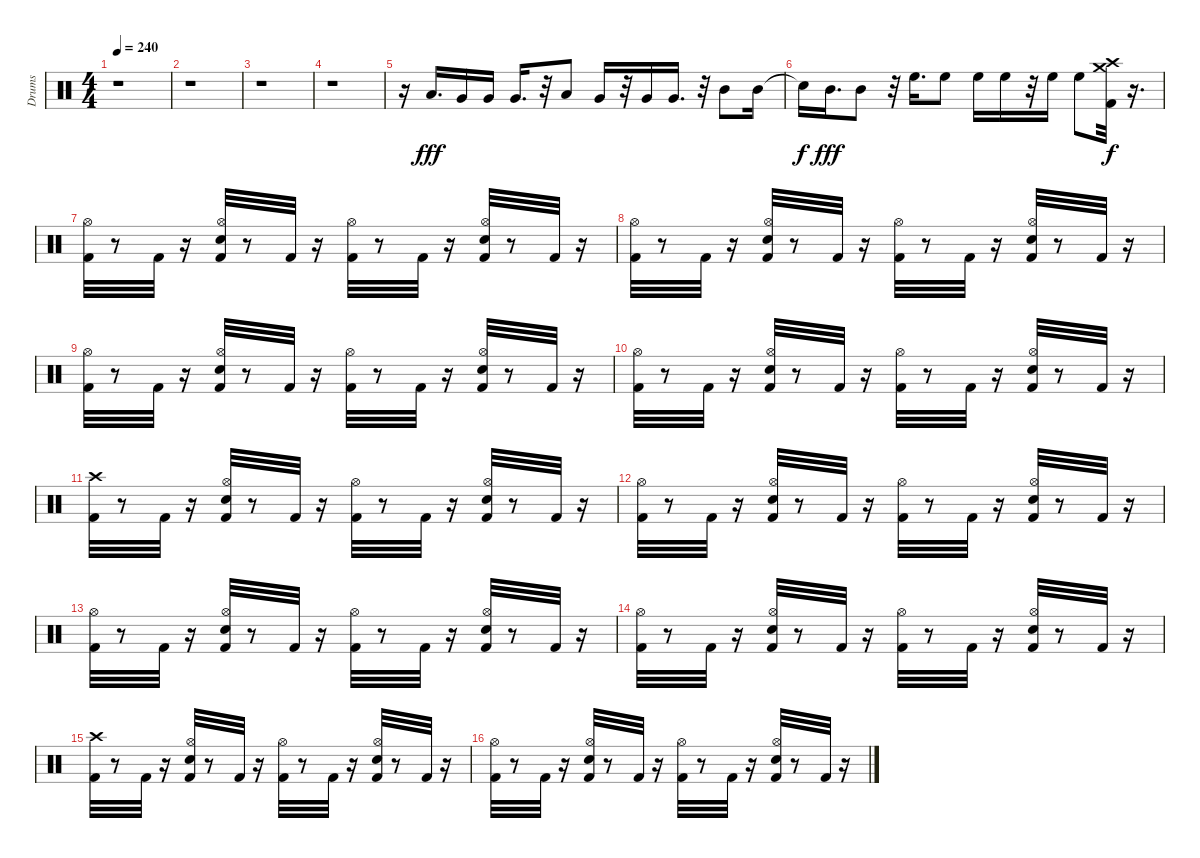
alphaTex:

\track ("Drums" "Drums") {instrument percussion}
\staff {score}
\articulation defaults
\ts (4 4)
\tempo 240
\clef neutral
\ks c
r.1{dy f} |
r.1 |
r.1 |
r.1 |
r.16 "Low Floor Tom (hit)".16{d dy fff} "Very Low Tom (hit)".16 "Very Low Tom (hit)".16 "Very Low Tom (hit)".16{d} r.32 "Low Floor Tom (hit)".8 "Very Low Tom (hit)".16 r.32 "Very Low Tom (hit)".16 "Very Low Tom (hit)".16{d} r.32 "Mid Tom (hit)".8 "Mid Tom (hit)".16 |
"Snare (hit)"{t}.16{dy f} "Mid Tom (hit)".16{d dy fff} "Mid Tom (hit)".8 r.32 "High Floor Tom (hit)".16{d} "High Floor Tom (hit)".8 "High Floor Tom (hit)".16 "High Floor Tom (hit)".16 r.32 "High Floor Tom (hit)".16 "High Floor Tom (hit)".8 ("Crash medium (hit)" "Kick (hit) 2" "Crash high (hit)").32{dy f} r.16{d} |
("Hi-Hat (open)" "Kick (hit) 2").32 r.8 "Kick (hit) 2".32 r.16 ("Kick (hit) 2" "Electric Snare (hit)" "Hi-Hat (open)").32 r.8 "Kick (hit) 2".32 r.16 ("Kick (hit) 2" "Hi-Hat (open)").32 r.8 "Kick (hit) 2".32 r.16 ("Electric Snare (hit)" "Hi-Hat (open)" "Kick (hit) 2").32 r.8 "Kick (hit) 2".32 r.16 |
("Hi-Hat (open)" "Kick (hit) 2").32 r.8 "Kick (hit) 2".32 r.16 ("Electric Snare (hit)" "Hi-Hat (open)" "Kick (hit) 2").32 r.8 "Kick (hit) 2".32 r.16 ("Hi-Hat (open)" "Kick (hit) 2").32 r.8 "Kick (hit) 2".32 r.16 ("Electric Snare (hit)" "Kick (hit) 2" "Hi-Hat (open)").32 r.8 "Kick (hit) 2".32 r.16 |
("Kick (hit) 2" "Hi-Hat (open)").32 r.8 "Kick (hit) 2".32 r.16 ("Hi-Hat (open)" "Electric Snare (hit)" "Kick (hit) 2").32 r.8 "Kick (hit) 2".32 r.16 ("Kick (hit) 2" "Hi-Hat (open)").32 r.8 "Kick (hit) 2".32 r.16 ("Hi-Hat (open)" "Kick (hit) 2" "Electric Snare (hit)").32 r.8 "Kick (hit) 2".32 r.16 |
("Kick (hit) 2" "Hi-Hat (open)").32 r.8 "Kick (hit) 2".32 r.16 ("Kick (hit) 2" "Hi-Hat (open)" "Electric Snare (hit)").32 r.8 "Kick (hit) 2".32 r.16 ("Kick (hit) 2" "Hi-Hat (open)").32 r.8 "Kick (hit) 2".32 r.16 ("Electric Snare (hit)" "Kick (hit) 2" "Hi-Hat (open)").32 r.8 "Kick (hit) 2".32 r.16 |
("Crash high (hit)" "Kick (hit) 2").32 r.8 "Kick (hit) 2".32 r.16 ("Electric Snare (hit)" "Hi-Hat (open)" "Kick (hit) 2").32 r.8 "Kick (hit) 2".32 r.16 ("Kick (hit) 2" "Hi-Hat (open)").32 r.8 "Kick (hit) 2".32 r.16 ("Hi-Hat (open)" "Electric Snare (hit)" "Kick (hit) 2").32 r.8 "Kick (hit) 2".32 r.16 |
("Hi-Hat (open)" "Kick (hit) 2").32 r.8 "Kick (hit) 2".32 r.16 ("Hi-Hat (open)" "Electric Snare (hit)" "Kick (hit) 2").32 r.8 "Kick (hit) 2".32 r.16 ("Hi-Hat (open)" "Kick (hit) 2").32 r.8 "Kick (hit) 2".32 r.16 ("Kick (hit) 2" "Hi-Hat (open)" "Electric Snare (hit)").32 r.8 "Kick (hit) 2".32 r.16 |
("Kick (hit) 2" "Hi-Hat (open)").32 r.8 "Kick (hit) 2".32 r.16 ("Hi-Hat (open)" "Electric Snare (hit)" "Kick (hit) 2").32 r.8 "Kick (hit) 2".32 r.16 ("Hi-Hat (open)" "Kick (hit) 2").32 r.8 "Kick (hit) 2".32 r.16 ("Hi-Hat (open)" "Electric Snare (hit)" "Kick (hit) 2").32 r.8 "Kick (hit) 2".32 r.16 |
("Hi-Hat (open)" "Kick (hit) 2").32 r.8 "Kick (hit) 2".32 r.16 ("Hi-Hat (open)" "Kick (hit) 2" "Electric Snare (hit)").32 r.8 "Kick (hit) 2".32 r.16 ("Hi-Hat (open)" "Kick (hit) 2").32 r.8 "Kick (hit) 2".32 r.16 ("Hi-Hat (open)" "Kick (hit) 2" "Electric Snare (hit)").32 r.8 "Kick (hit) 2".32 r.16 |
("Kick (hit) 2" "Crash high (hit)").32 r.8 "Kick (hit) 2".32 r.16 ("Kick (hit) 2" "Hi-Hat (open)" "Electric Snare (hit)").32 r.8 "Kick (hit) 2".32 r.16 ("Kick (hit) 2" "Hi-Hat (open)").32 r.8 "Kick (hit) 2".32 r.16 ("Electric Snare (hit)" "Hi-Hat (open)" "Kick (hit) 2").32 r.8 "Kick (hit) 2".32 r.16 |
("Kick (hit) 2" "Hi-Hat (open)").32 r.8 "Kick (hit) 2".32 r.16 ("Hi-Hat (open)" "Kick (hit) 2" "Electric Snare (hit)").32 r.8 "Kick (hit) 2".32 r.16 ("Kick (hit) 2" "Hi-Hat (open)").32 r.8 "Kick (hit) 2".32 r.16 ("Kick (hit) 2" "Hi-Hat (open)" "Electric Snare (hit)").32 r.8 "Kick (hit) 2".32 r.16
